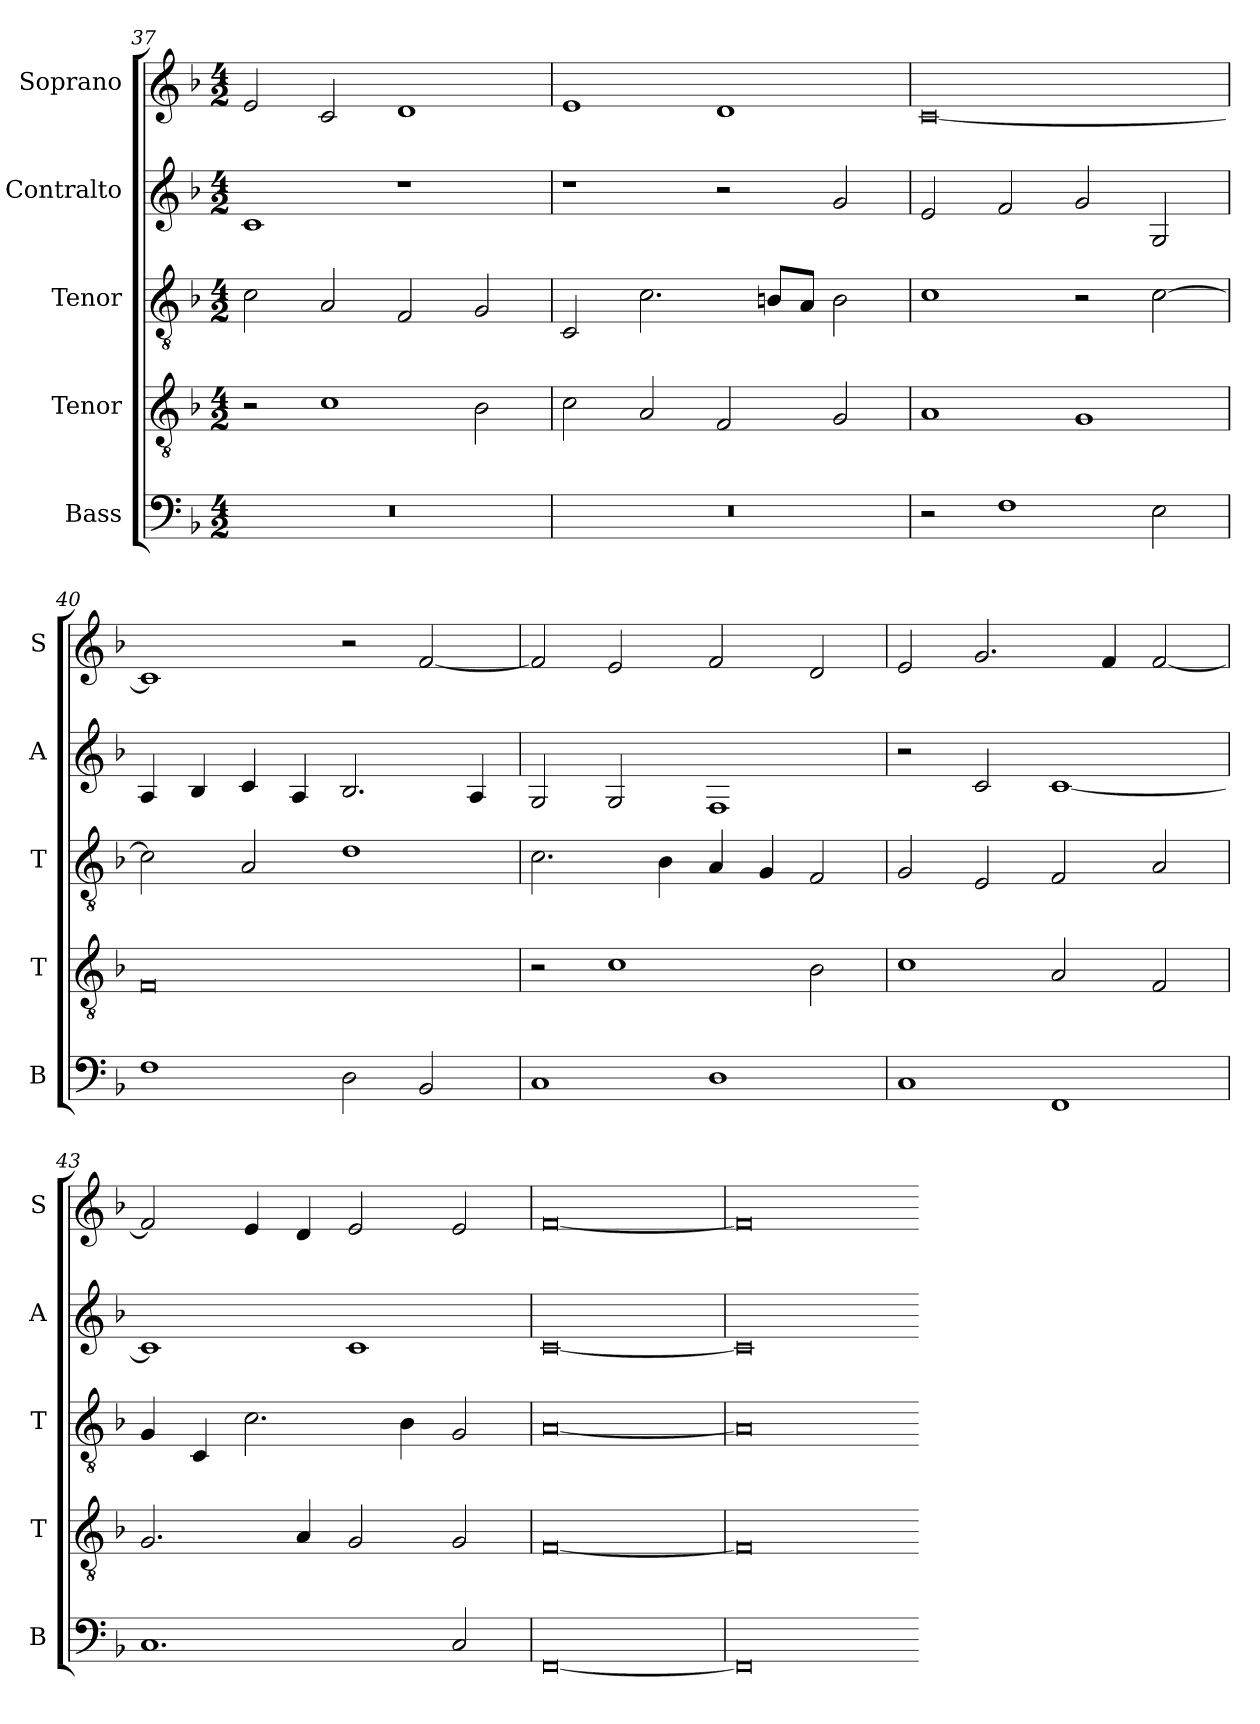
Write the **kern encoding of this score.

**kern	**kern	**kern	**kern	**kern
*part5	*part4	*part3	*part2	*part1
*staff5	*staff4	*staff3	*staff2	*staff1
*I"Bass	*I"Tenor	*I"Tenor	*I"Contralto	*I"Soprano
*I'B	*I'T	*I'T	*I'A	*I'S
*clefF4	*clefGv2	*clefGv2	*clefG2	*clefG2
*k[b-]	*k[b-]	*k[b-]	*k[b-]	*k[b-]
*F:ion	*F:ion	*F:ion	*F:ion	*F:ion
*M4/2	*M4/2	*M4/2	*M4/2	*M4/2
=37	=37	=37	=37	=37
0r	2r	2c	1c	2e
.	1c	2A	.	2c
.	.	2F	1r	1d
.	2B-	2G	.	.
=38	=38	=38	=38	=38
0r	2c	2C	1r	1e
.	2A	2.c	.	.
.	2F	.	2r	1d
.	.	8Bn/L	.	.
.	.	8A/J	.	.
.	2G	2B	2g	.
=39	=39	=39	=39	=39
2r	1A	1c	2e	[0c
1F	.	.	2f	.
.	1G	2r	2g	.
2E	.	[2c	2G	.
=40	=40	=40	=40	=40
1F	0F	2c]	4A	1c]
.	.	.	4B-	.
.	.	2A	4c	.
.	.	.	4A	.
2D	.	1d	2.B-	2r
2BB-	.	.	.	[2f
.	.	.	4A	.
=41	=41	=41	=41	=41
1C	2r	2.c	2G	2f]
.	1c	.	2G	2e
.	.	4B-	.	.
1D	.	4A	1F	2f
.	.	4G	.	.
.	2B-	2F	.	2d
=42	=42	=42	=42	=42
1C	1c	2G	2r	2e
.	.	2E	2c	2.g
1FF	2A	2F	[1c	.
.	.	.	.	4f
.	2F	2A	.	[2f
=43	=43	=43	=43	=43
1.C	2.G	4G	1c]	2f]
.	.	4C	.	.
.	.	2.c	.	4e
.	4A	.	.	4d
.	2G	.	1c	2e
.	.	4B-	.	.
2C	2G	2G	.	2e
=44	=44	=44	=44	=44
[0FF	[0F	[0A	[0c	[0f
=45	=45	=45	=45	=45
0FF]	0F]	0A]	0c]	0f]
=-	=-	=-	=-	=-
*-	*-	*-	*-	*-
